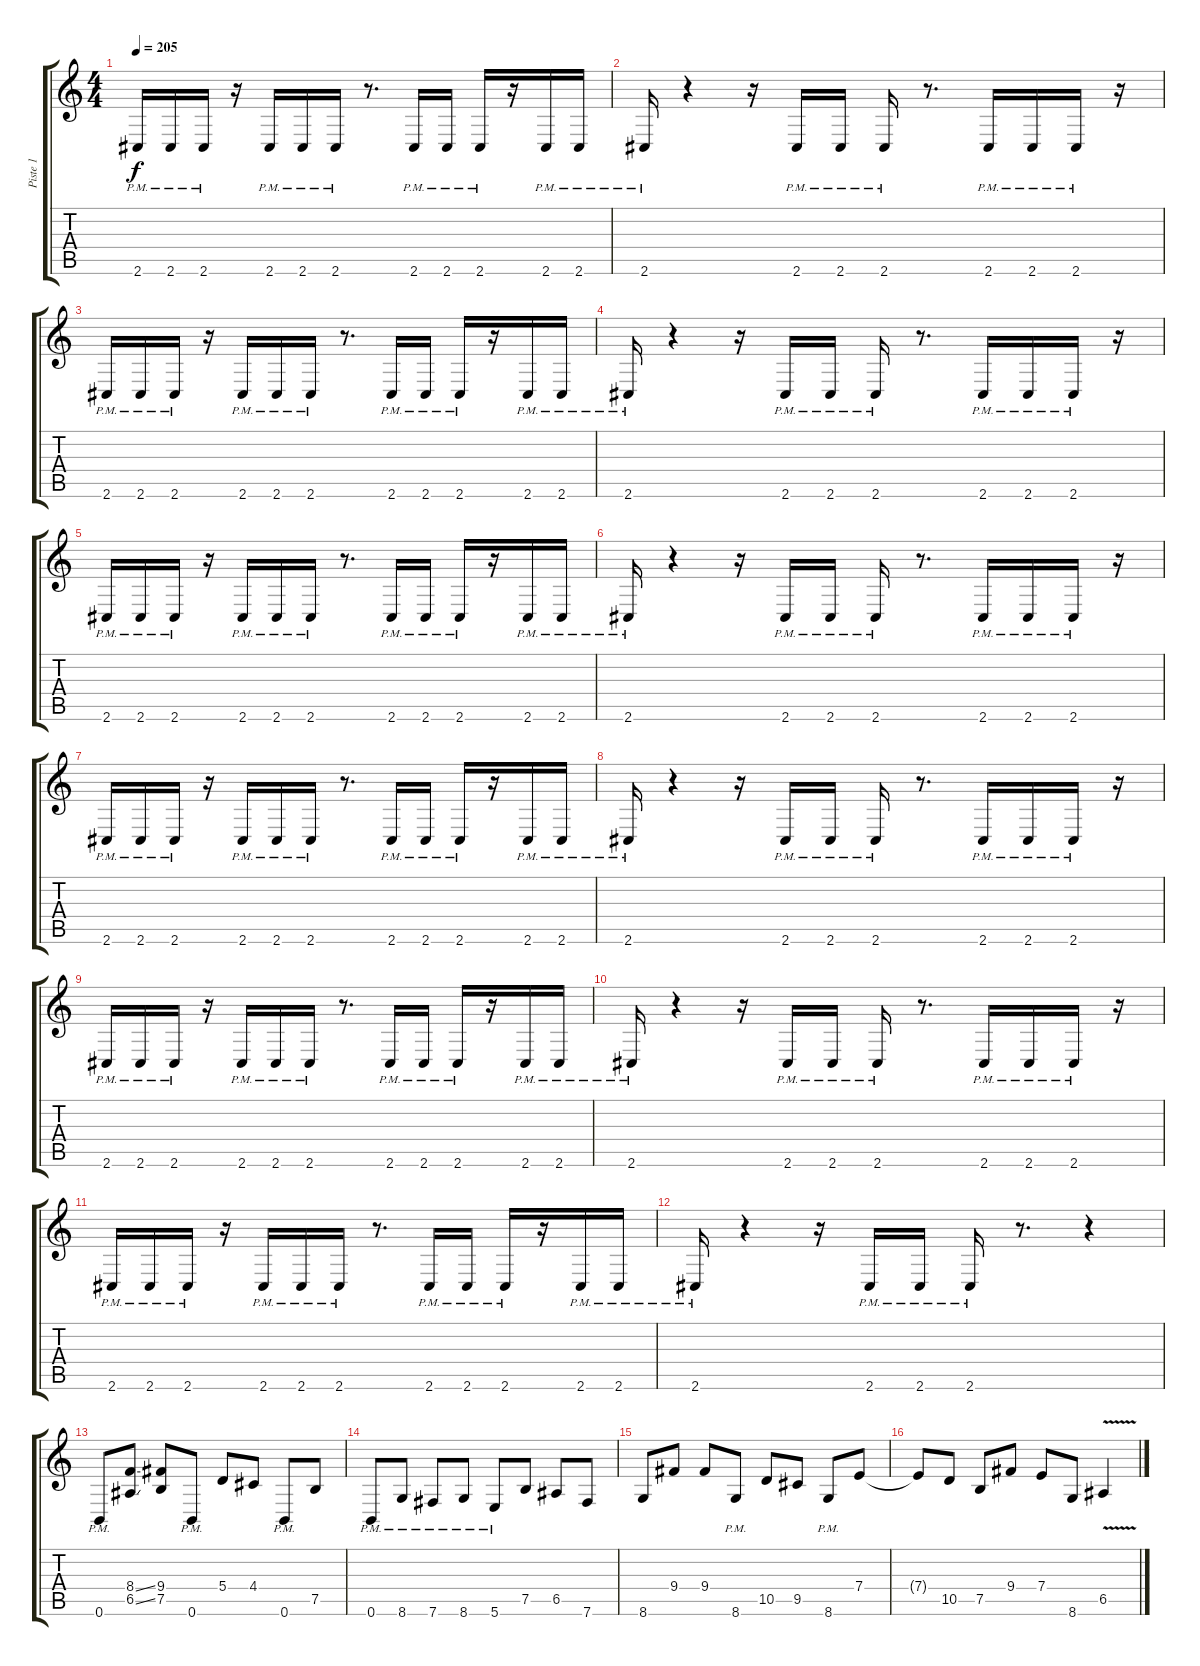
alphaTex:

\track ("Piste 1" "Piste 1") {instrument distortionguitar}
\staff {score tabs}
\tuning (B3 Gb3 D3 A2 E2 B1) {hide}
\ts (4 4)
\tempo 205
\clef g2
\ks c
2.6{pm}.16{dy f} 2.6{pm}.16 2.6{pm}.16 r.16 2.6{pm}.16 2.6{pm}.16 2.6{pm}.16 r.8{d} 2.6{pm}.16 2.6{pm}.16 2.6{pm}.16 r.16 2.6{pm}.16 2.6{pm}.16 |
2.6{pm}.16 r.4 r.16 2.6{pm}.16 2.6{pm}.16 2.6{pm}.16 r.8{d} 2.6{pm}.16 2.6{pm}.16 2.6{pm}.16 r.16 |
2.6{pm}.16 2.6{pm}.16 2.6{pm}.16 r.16 2.6{pm}.16 2.6{pm}.16 2.6{pm}.16 r.8{d} 2.6{pm}.16 2.6{pm}.16 2.6{pm}.16 r.16 2.6{pm}.16 2.6{pm}.16 |
2.6{pm}.16 r.4 r.16 2.6{pm}.16 2.6{pm}.16 2.6{pm}.16 r.8{d} 2.6{pm}.16 2.6{pm}.16 2.6{pm}.16 r.16 |
2.6{pm}.16 2.6{pm}.16 2.6{pm}.16 r.16 2.6{pm}.16 2.6{pm}.16 2.6{pm}.16 r.8{d} 2.6{pm}.16 2.6{pm}.16 2.6{pm}.16 r.16 2.6{pm}.16 2.6{pm}.16 |
2.6{pm}.16 r.4 r.16 2.6{pm}.16 2.6{pm}.16 2.6{pm}.16 r.8{d} 2.6{pm}.16 2.6{pm}.16 2.6{pm}.16 r.16 |
2.6{pm}.16 2.6{pm}.16 2.6{pm}.16 r.16 2.6{pm}.16 2.6{pm}.16 2.6{pm}.16 r.8{d} 2.6{pm}.16 2.6{pm}.16 2.6{pm}.16 r.16 2.6{pm}.16 2.6{pm}.16 |
2.6{pm}.16 r.4 r.16 2.6{pm}.16 2.6{pm}.16 2.6{pm}.16 r.8{d} 2.6{pm}.16 2.6{pm}.16 2.6{pm}.16 r.16 |
2.6{pm}.16 2.6{pm}.16 2.6{pm}.16 r.16 2.6{pm}.16 2.6{pm}.16 2.6{pm}.16 r.8{d} 2.6{pm}.16 2.6{pm}.16 2.6{pm}.16 r.16 2.6{pm}.16 2.6{pm}.16 |
2.6{pm}.16 r.4 r.16 2.6{pm}.16 2.6{pm}.16 2.6{pm}.16 r.8{d} 2.6{pm}.16 2.6{pm}.16 2.6{pm}.16 r.16 |
2.6{pm}.16 2.6{pm}.16 2.6{pm}.16 r.16 2.6{pm}.16 2.6{pm}.16 2.6{pm}.16 r.8{d} 2.6{pm}.16 2.6{pm}.16 2.6{pm}.16 r.16 2.6{pm}.16 2.6{pm}.16 |
2.6{pm}.16 r.4 r.16 2.6{pm}.16 2.6{pm}.16 2.6{pm}.16 r.8{d} r.4 |
0.6{pm}.8 (8.4{ss} 6.5{ss}).8 (9.4 7.5).8 0.6{pm}.8 5.4.8 4.4.8 0.6{pm}.8 7.5.8 |
0.6{pm}.8 8.6{pm}.8 7.6{pm}.8 8.6{pm}.8 5.6{pm}.8 7.5.8 6.5.8 7.6.8 |
8.6.8 9.4.8 9.4.8 8.6{pm}.8 10.5.8 9.5.8 8.6{pm}.8 7.4.8 |
7.4{t}.8 10.5.8 7.5.8 9.4.8 7.4.8 8.6.8 6.5{v}.4
